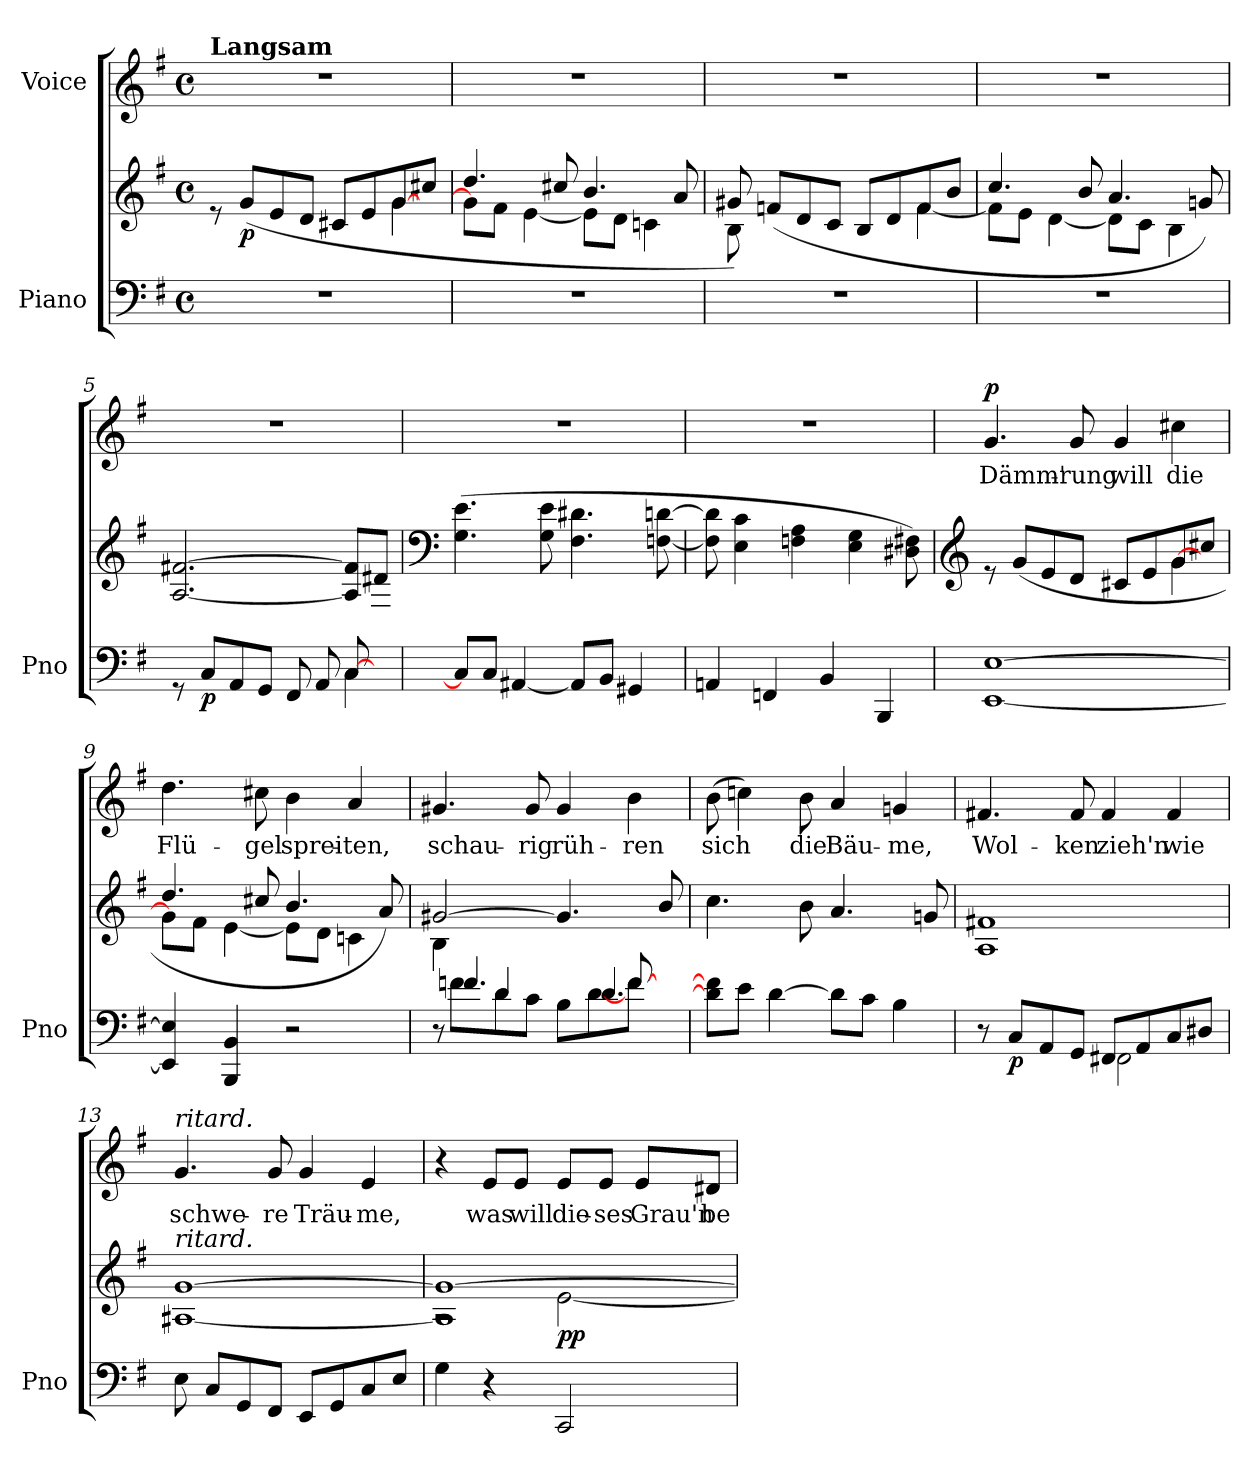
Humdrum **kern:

**kern	**kern	**dynam	**kern	**text	**dynam
*part2	*part2	*part2	*part1	*part1	*part1
*staff3	*staff2	*staff2/3	*staff1	*staff1	*staff1
*I"Piano	*	*	*I"Voice	*	*
*I'Pno	*	*	*	*	*
*clefF4	*clefG2	*	*clefG2	*	*
*k[f#]	*k[f#]	*	*k[f#]	*	*
*M4/4	*M4/4	*	*M4/4	*	*
*met(c)	*met(c)	*	*met(c)	*	*
=1	=1	=1	=1	=1	=1
*	*^	*	*	*	*
!	!	!	!	!LO:TX:a:B:t=Langsam	!	!
1r	8re	2.ryy	.	1r	.	.
!	!	!	!LO:DY:b	!	!	!
.	(8g/L	.	p	.	.	.
.	8e/	.	.	.	.	.
.	8d/J	.	.	.	.	.
.	8c#X/L	.	.	.	.	.
.	8e/	.	.	.	.	.
.	[8g/	4g\	.	.	.	.
.	8cc#X/J	.	.	.	.	.
=2	=2	=2	=2	=2	=2	=2
1r	4.dd/	8g\L]	.	1r	.	.
.	.	8f#\J	.	.	.	.
.	.	[4e\	.	.	.	.
.	8cc#X/	.	.	.	.	.
.	4.b/	8e\L]	.	.	.	.
.	.	8d\J	.	.	.	.
.	.	4cn\	.	.	.	.
.	8a/	.	.	.	.	.
=3	=3	=3	=3	=3	=3	=3
1r	8g#X/)	8B\	.	1r	.	.
.	(8fn/L	4.reyy	.	.	.	.
.	8d/	.	.	.	.	.
.	8c/J	.	.	.	.	.
.	8B/L	4reyy	.	.	.	.
.	8d/	.	.	.	.	.
.	8f/	[4f\	.	.	.	.
.	8b/J	.	.	.	.	.
=4	=4	=4	=4	=4	=4	=4
1r	4.cc/	8f\L]	.	1r	.	.
.	.	8e\J	.	.	.	.
.	.	[4d\	.	.	.	.
.	8b/	.	.	.	.	.
.	4.a/	8d\L]	.	.	.	.
.	.	8c\J	.	.	.	.
.	.	4B\	.	.	.	.
.	8gn/)	.	.	.	.	.
=5	=5	=5	=5	=5	=5	=5
*^	*	*	*	*	*	*
8rGG	2.ryy	[2.A/ [2.f#X/	2..ryy	.	1r	.	.
!	!	!	!	!LO:DY:b=2	!	!	!
8C/L	.	.	.	p	.	.	.
8AA/	.	.	.	.	.	.	.
8GG/J	.	.	.	.	.	.	.
8FF#/L	.	.	.	.	.	.	.
8AA/	.	.	.	.	.	.	.
[8C/	4C\	8A/] 8f#/]L	.	.	.	.	.
8ryy	.	8d#X/J	8F#\J	.	.	.	.
*v	*v	*	*	*	*	*	*
*	*v	*v	*	*	*	*
!!LO:LB:g=z
=6	=6	=6	=6	=6	=6
*	*clefF4	*	*	*	*
8C/L]	(4.G\ 4.e\	.	1r	.	.
8C/J	.	.	.	.	.
[4AA#X/	.	.	.	.	.
.	8G\ 8e\	.	.	.	.
8AA#/L]	4.F#\ 4.d#X\	.	.	.	.
8BB/J	.	.	.	.	.
4GG#X/	.	.	.	.	.
.	[8Fn\ [8dn\	.	.	.	.
=7	=7	=7	=7	=7	=7
4AAn/	8F\] 8d\]	.	1r	.	.
.	4E\ 4c\	.	.	.	.
4FFn/	.	.	.	.	.
.	4Fn\ 4A\	.	.	.	.
4BB/	.	.	.	.	.
.	4E\ 4G\	.	.	.	.
4BBB/	.	.	.	.	.
.	8D#X\ 8F#X\)	.	.	.	.
=8	=8	=8	=8	=8	=8
*	*clefG2	*	*	*	*
*	*^	*	*	*	*
!	!	!	!	!	!LO:LY:b	!LO:DY:a
[1EE [1E	8re	2.ryy	.	4.g/	Dämm'-	p
.	(8g/L	.	.	.	.	.
.	8e/	.	.	.	.	.
!	!	!	!	!	!LO:LY:b	!
.	8d/J	.	.	8g/	-rung	.
!	!	!	!	!	!LO:LY:b	!
.	8c#X/L	.	.	4g/	will	.
.	8e/	.	.	.	.	.
!	!	!	!	!	!LO:LY:b	!
.	[8g/	4g\	.	4cc#X\	die	.
.	8cc#X/J	.	.	.	.	.
=9	=9	=9	=9	=9	=9	=9
!	!	!	!	!	!LO:LY:b	!
4EE/] 4E/]	4.dd/	8g\L]	.	4.dd\	Flü-	.
.	.	8f#\J	.	.	.	.
4BBB/ 4BB/	.	[4e\	.	.	.	.
!	!	!	!	!	!LO:LY:b	!
.	8cc#X/	.	.	8cc#X\	-gel	.
!	!	!	!	!	!LO:LY:b	!
2r	4.b/	8e\L]	.	4b\	sprei-	.
.	.	8d\J	.	.	.	.
!	!	!	!	!	!LO:LY:b	!
.	.	4cn\	.	4a/	-ten,	.
.	8a/)	.	.	.	.	.
=10	=10	=10	=10	=10	=10	=10
*^	*	*^	*	*	*	*
*	*^	*	*	*	*	*	*	*
!	!	!	!	!	!	!	!	!LO:LY:b	!
8r	8rAyy	4ryy	[2g#X/	4B\	2..ryy	.	4.g#X/	schau-	.
!	!LO:N:head=solid	!	!	!	!	!	!	!	!
4.fn/	(8f\L	.	.	.	.	.	.	.	.
.	8d\	4d/	.	2.ryy	.	.	.	.	.
!	!	!	!	!	!	!	!	!LO:LY:b	!
.	8c\J	.	.	.	.	.	8g#/	-rig	.
!	!	!	!	!	!	!	!	!LO:LY:b	!
4rEEyy	8B\L	8rAyy	4.g#/]	.	.	.	4g#/	rüh-	.
!	!	!LO:N:head=solid	!	!	!	!	!	!	!
.	[8d\	4.d/	.	.	.	.	.	.	.
!	!	!	!	!	!	!	!	!LO:LY:b	!
[8f/L	8f\J	.	.	.	.	.	4b\	-ren	.
8ryy	8rAyy	.	8b/	.	8b\J	.	.	.	.
*	*v	*v	*	*	*	*	*	*	*
!!LO:LB:g=z
=11	=11	=11	=11	=11	=11	=11	=11	=11
!	!	!	!	!	!	!	!LO:LY:b	!
*v	*v	*	*	*	*	*	*	*
*	*v	*v	*v	*	*	*	*
8d\] 8f\]L	4.cc\	.	(8b\	sich	.
8e\J	.	.	4ccn\)	.	.
[4d\	.	.	.	.	.
!	!	!	!	!LO:LY:b	!
.	8b\	.	8b\	die	.
!	!	!	!	!LO:LY:b	!
8d\L]	4.a/	.	4a/	Bäu-	.
8c\J	.	.	.	.	.
!	!	!	!	!LO:LY:b	!
4B\	.	.	4gn/	-me,	.
.	8gn/)	.	.	.	.
=12	=12	=12	=12	=12	=12
*^	*	*	*	*	*
!	!	!	!	!	!LO:LY:b	!
8r	2ryy	1A 1f#X	.	4.f#X/	Wol-	.
!	!	!	!LO:DY:b=2	!	!	!
8C/L	.	.	p	.	.	.
8AA/	.	.	.	.	.	.
!	!	!	!	!	!LO:LY:b	!
8GG/J	.	.	.	8f#/	-ken	.
!	!	!	!	!	!LO:LY:b	!
8FF#X/L	2FF#\	.	.	4f#/	zieh'n	.
8AA/	.	.	.	.	.	.
!	!	!	!	!	!LO:LY:b	!
8C/	.	.	.	4f#/	wie	.
8D#X/J	.	.	.	.	.	.
*v	*v	*	*	*	*	*
=13	=13	=13	=13	=13	=13
!	!	!	!LO:TX:a:i:t=ritard.	!	!
!	!LO:TX:a:i:t=ritard.	!	!	!	!
!	!	!	!	!LO:LY:b	!
8E\	[1A#X [1g	.	4.g/	schwe-	.
8C/L	.	.	.	.	.
8GG/	.	.	.	.	.
!	!	!	!	!LO:LY:b	!
8FF#/J	.	.	8g/	-re	.
*	*	*	*MM64	*	*
!	!	!	!	!LO:LY:b	!
8EE/L	.	.	4g/	Träu-	.
8GG/	.	.	.	.	.
!	!	!	!	!LO:LY:b	!
8C/	.	.	4e/	-me,	.
8E/J	.	.	.	.	.
=14	=14	=14	=14	=14	=14
*	*	*	*MM60	*	*
*	*^	*	*	*	*
4G\	1A#] 1g_	2rA	.	4r	.	.
!	!	!	!	!	!LO:LY:b	!
4r	.	.	.	8e/L	was	.
!	!	!	!	!	!LO:LY:b	!
.	.	.	.	8e/J	will	.
!	!	!	!LO:DY:b	!	!LO:LY:b	!
2CC/	.	[2e\	pp	8e/L	die-	.
!	!	!	!	!	!LO:LY:b	!
.	.	.	.	8e/J	-ses	.
!	!	!	!	!	!LO:LY:b	!
.	.	.	.	8e/L	Grau'n	.
!	!	!	!	!	!LO:LY:b	!
.	.	.	.	8d#X/J	be-	.
*	*v	*v	*	*	*	*
=	=	=	=	=	=
*-	*-	*-	*-	*-	*-
